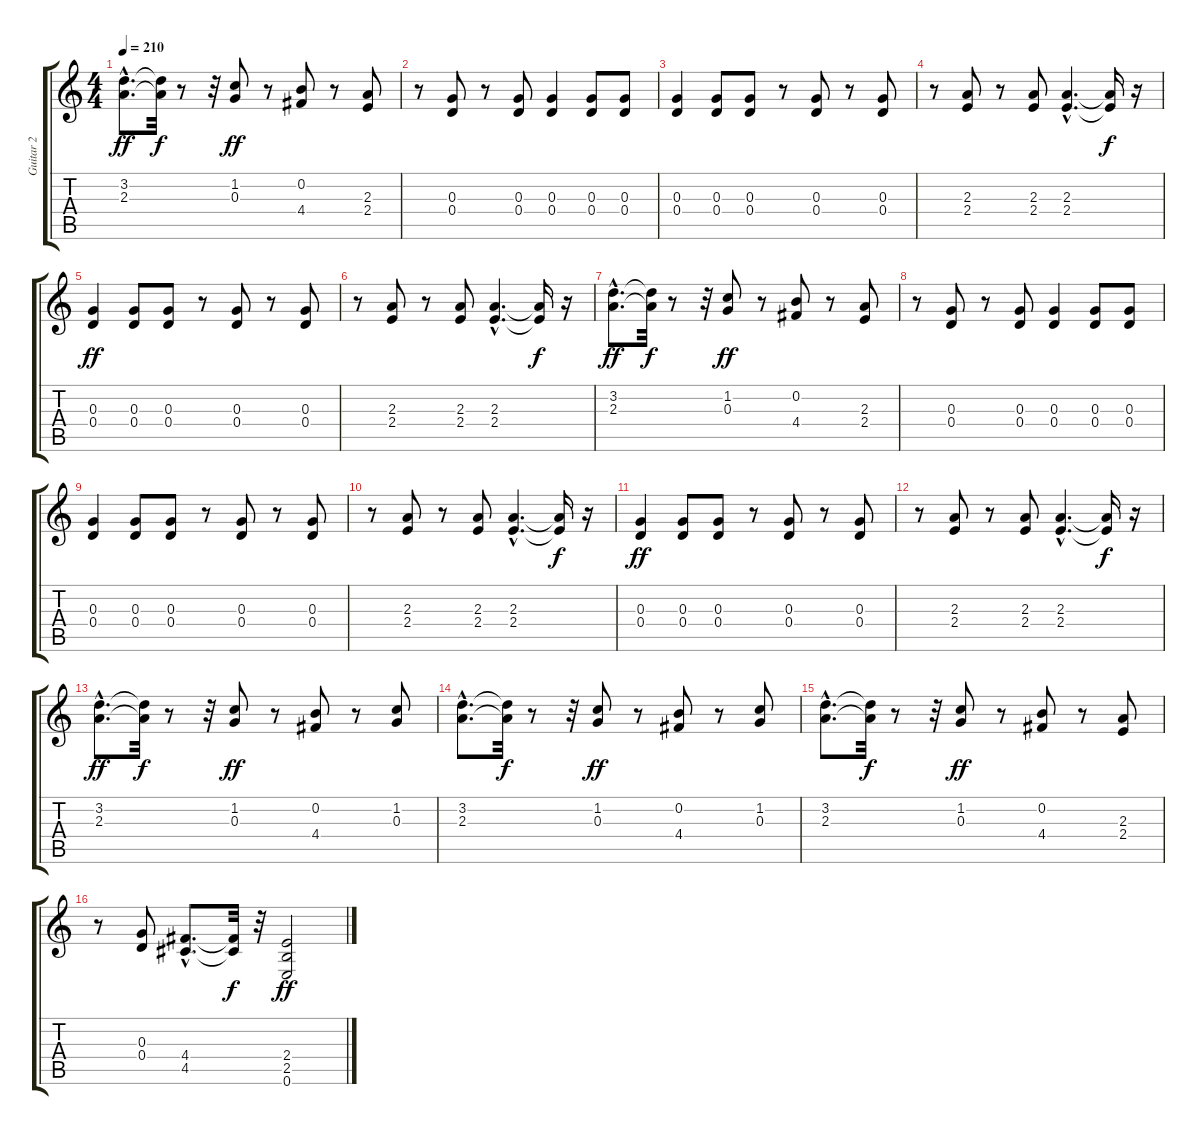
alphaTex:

\track ("Guitar 2" "Guitar 2") {instrument overdrivenguitar}
\staff {score tabs}
\tuning (E4 B3 G3 D3 A2 E2) {hide}
\ts (4 4)
\tempo 210
\clef g2
\ks c
(3.2{hac} 2.3{hac}).8{d dy ff instrument overdrivenguitar} (3.2{t} 2.3{t}).32{dy f} r.8 r.32 (1.2 0.3).8{dy ff} r.8 (0.2 4.4).8 r.8 (2.3 2.4).8 |
r.8 (0.3 0.4).8 r.8 (0.3 0.4).8 (0.3 0.4).4 (0.3 0.4).8 (0.3 0.4).8 |
(0.3 0.4).4 (0.3 0.4).8 (0.3 0.4).8 r.8 (0.3 0.4).8 r.8 (0.3 0.4).8 |
r.8 (2.3 2.4).8 r.8 (2.3 2.4).8 (2.3{hac} 2.4{hac}).4{d} (2.3{t} 2.4{t}).16{dy f} r.16 |
(0.3 0.4).4{dy ff} (0.3 0.4).8 (0.3 0.4).8 r.8 (0.3 0.4).8 r.8 (0.3 0.4).8 |
r.8 (2.3 2.4).8 r.8 (2.3 2.4).8 (2.3{hac} 2.4{hac}).4{d} (2.3{t} 2.4{t}).16{dy f} r.16 |
(3.2{hac} 2.3{hac}).8{d dy ff} (3.2{t} 2.3{t}).32{dy f} r.8 r.32 (1.2 0.3).8{dy ff} r.8 (0.2 4.4).8 r.8 (2.3 2.4).8 |
r.8 (0.3 0.4).8 r.8 (0.3 0.4).8 (0.3 0.4).4 (0.3 0.4).8 (0.3 0.4).8 |
(0.3 0.4).4 (0.3 0.4).8 (0.3 0.4).8 r.8 (0.3 0.4).8 r.8 (0.3 0.4).8 |
r.8 (2.3 2.4).8 r.8 (2.3 2.4).8 (2.3{hac} 2.4{hac}).4{d} (2.3{t} 2.4{t}).16{dy f} r.16 |
(0.3 0.4).4{dy ff} (0.3 0.4).8 (0.3 0.4).8 r.8 (0.3 0.4).8 r.8 (0.3 0.4).8 |
r.8 (2.3 2.4).8 r.8 (2.3 2.4).8 (2.3{hac} 2.4{hac}).4{d} (2.3{t} 2.4{t}).16{dy f} r.16 |
(3.2{hac} 2.3{hac}).8{d dy ff} (3.2{t} 2.3{t}).32{dy f} r.8 r.32 (1.2 0.3).8{dy ff} r.8 (0.2 4.4).8 r.8 (1.2 0.3).8 |
(3.2{hac} 2.3{hac}).8{d} (3.2{t} 2.3{t}).32{dy f} r.8 r.32 (1.2 0.3).8{dy ff} r.8 (0.2 4.4).8 r.8 (1.2 0.3).8 |
(3.2{hac} 2.3{hac}).8{d} (3.2{t} 2.3{t}).32{dy f} r.8 r.32 (1.2 0.3).8{dy ff} r.8 (0.2 4.4).8 r.8 (2.3 2.4).8 |
r.8 (0.3 0.4).8 (4.4{hac} 4.5{hac}).8{d} (4.4{t} 4.5{t}).32{dy f} r.32 (2.4 2.5 0.6).2{dy ff}
